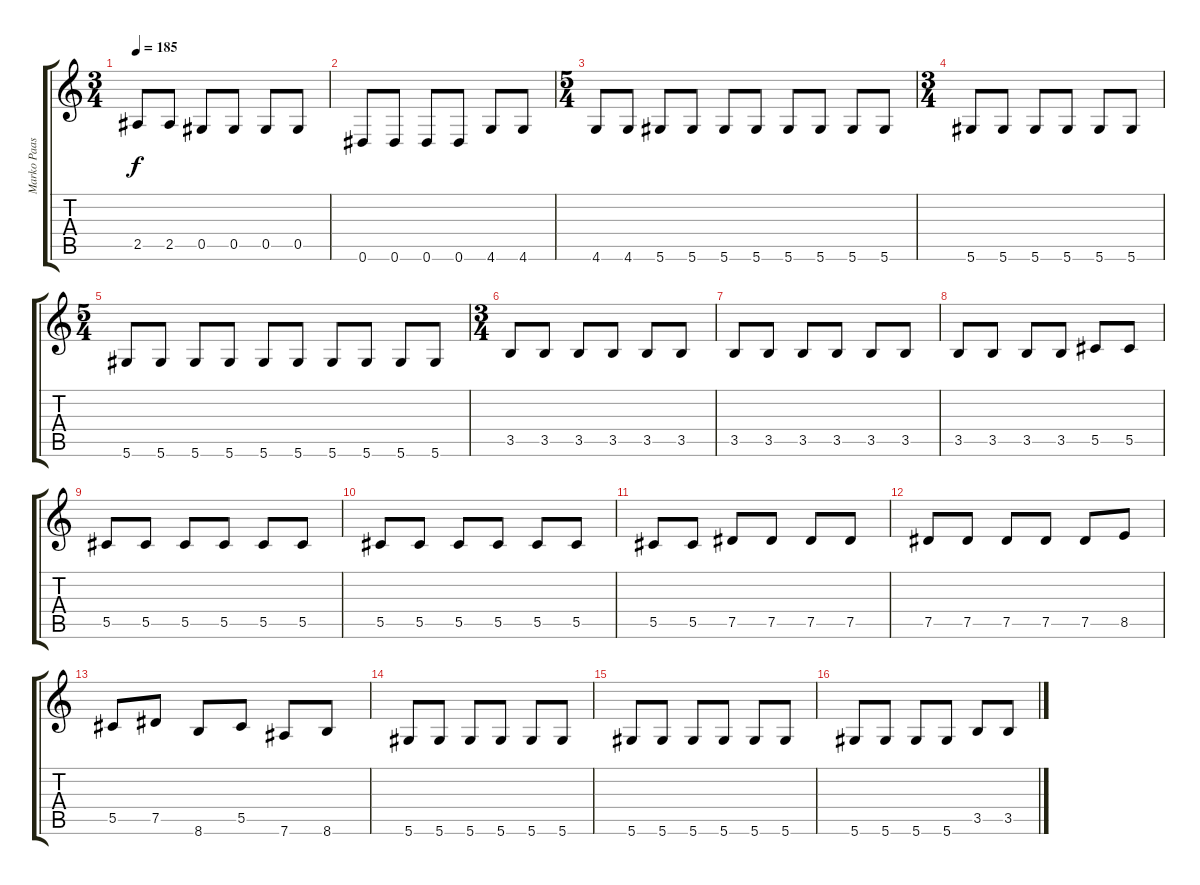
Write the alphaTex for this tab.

\track ("Marko Paasikoski" "Marko Paas") {instrument electricbasspick}
\staff {score tabs}
\tuning (Eb4 Bb3 Gb3 Db3 Ab2 Eb2) {hide}
\ts (3 4)
\tempo 185
\clef g2
\ks c
2.5.8{dy f} 2.5.8 0.5.8 0.5.8 0.5.8 0.5.8 |
0.6.8 0.6.8 0.6.8 0.6.8 4.6.8 4.6.8 |
\ts (5 4)
4.6.8 4.6.8 5.6.8 5.6.8 5.6.8 5.6.8 5.6.8 5.6.8 5.6.8 5.6.8 |
\ts (3 4)
5.6.8 5.6.8 5.6.8 5.6.8 5.6.8 5.6.8 |
\ts (5 4)
5.6.8 5.6.8 5.6.8 5.6.8 5.6.8 5.6.8 5.6.8 5.6.8 5.6.8 5.6.8 |
\ts (3 4)
3.5.8 3.5.8 3.5.8 3.5.8 3.5.8 3.5.8 |
3.5.8 3.5.8 3.5.8 3.5.8 3.5.8 3.5.8 |
3.5.8 3.5.8 3.5.8 3.5.8 5.5.8 5.5.8 |
5.5.8 5.5.8 5.5.8 5.5.8 5.5.8 5.5.8 |
5.5.8 5.5.8 5.5.8 5.5.8 5.5.8 5.5.8 |
5.5.8 5.5.8 7.5.8 7.5.8 7.5.8 7.5.8 |
7.5.8 7.5.8 7.5.8 7.5.8 7.5.8 8.5.8 |
5.5.8 7.5.8 8.6.8 5.5.8 7.6.8 8.6.8 |
5.6.8 5.6.8 5.6.8 5.6.8 5.6.8 5.6.8 |
5.6.8 5.6.8 5.6.8 5.6.8 5.6.8 5.6.8 |
5.6.8 5.6.8 5.6.8 5.6.8 3.5.8 3.5.8
